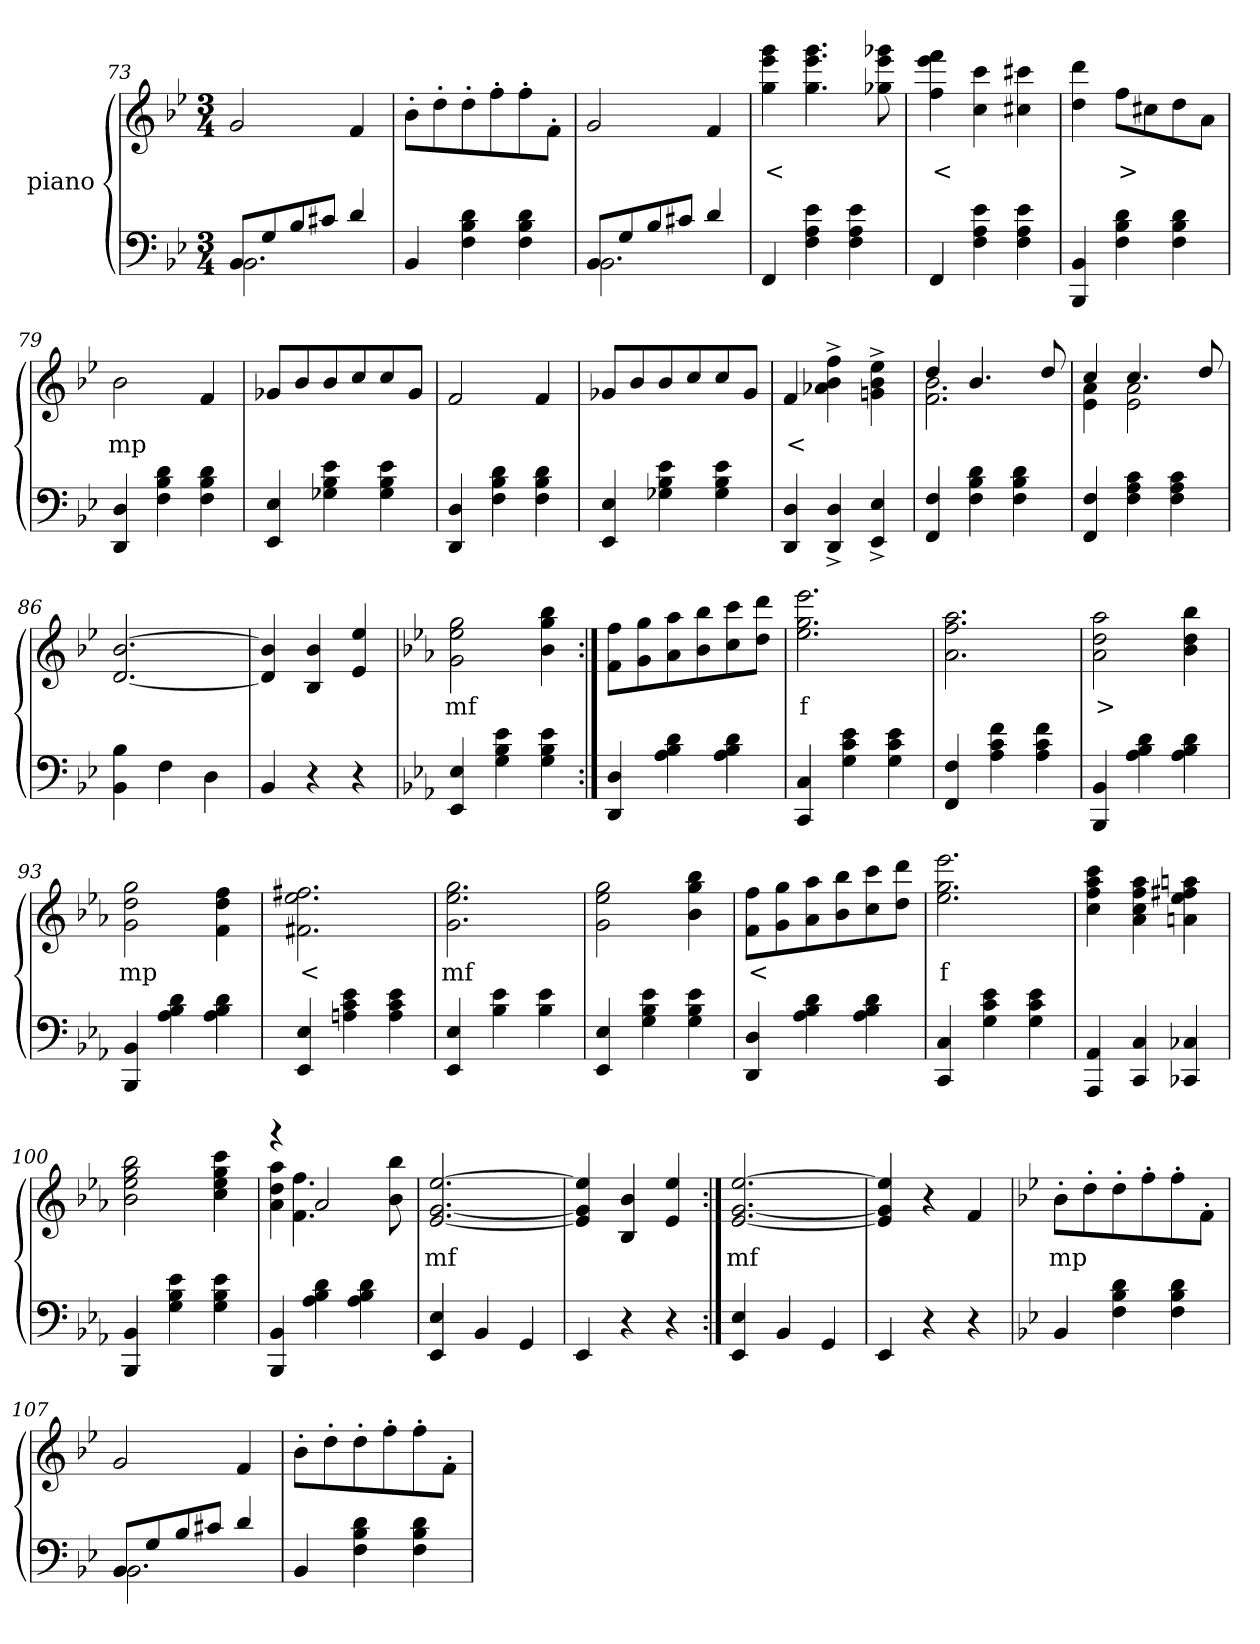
**kern	**kern	**text
*part2	*part1	*part1
*staff2	*staff1	*staff1
*I"piano	*I"piano	*
*clefF4	*clefG2	*
*k[b-e-]	*k[b-e-]	*
*M3/4	*M3/4	*
=73	=73	=73
*^	*	*
8BB-L	2.BB-	2g	.
8G	.	.	.
8B-	.	.	.
8c#XJ	.	.	.
4d	.	4f	.
*v	*v	*	*
=74	=74	=74
4BB-	8b-'>L	.
.	8dd'>	.
4d 4B- 4F	8dd'>	.
.	8ff'>	.
4d 4B- 4F	8ff'>	.
.	8f'>J	.
=75	=75	=75
*^	*	*
8BB-L	2.BB-	2g	.
8G	.	.	.
8B-	.	.	.
8c#XJ	.	.	.
4d	.	4f	.
*v	*v	*	*
=76	=76	=76
4FF	4ggg 4eee- 4gg	<
4e- 4A 4F	4.ggg 4.eee- 4.gg	.
4e- 4A 4F	.	.
.	8ggg-X 8eee- 8gg-X	.
=77	=77	=77
4FF	4fff 4eee- 4ff	<
4e- 4A 4F	4ccc 4cc	.
4e- 4A 4F	4ccc#X 4cc#X	.
=78	=78	=78
4BB- 4BBB-	4ddd 4dd	.
4d 4B- 4F	8ffL	>
.	8cc#X	.
4d 4B- 4F	8dd	.
.	8aJ	.
=79	=79	=79
4D 4DD	2b-	mp
4d 4B- 4F	.	.
4d 4B- 4F	4f	.
=80	=80	=80
4E- 4EE-	8g-XL	.
.	8b-	.
4e- 4B- 4G-X	8b-	.
.	8cc	.
4e- 4B- 4G-	8cc	.
.	8g-J	.
=81	=81	=81
4D 4DD	2f	.
4d 4B- 4F	.	.
4d 4B- 4F	4f	.
=82	=82	=82
4E- 4EE-	8g-XL	.
.	8b-	.
4e- 4B- 4G-X	8b-	.
.	8cc	.
4e- 4B- 4G-	8cc	.
.	8g-J	.
=83	=83	=83
4D 4DD	4f	<
4D^> 4DD^>	4ff^> 4b-^> 4a-X^>	.
4E-^> 4EE-^>	4ee-^> 4b-^> 4gn^>	.
=84	=84	=84
*	*^	*
4F 4FF	4dd	2.b- 2.f	.
4d 4B- 4F	4.b-	.	.
4d 4B- 4F	.	.	.
.	8dd	.	.
=85	=85	=85	=85
4F 4FF	4cc	4a 4e-	.
4c 4A 4F	4.cc	2a 2e-	.
4c 4A 4F	.	.	.
.	8dd	.	.
*	*v	*v	*
=86	=86	=86
4B- 4BB-	[2.b- [2.d	.
4F	.	.
4D	.	.
=87	=87	=87
4BB-	4b-] 4d]	.
4r	4b- 4B-	.
4r	4ee- 4e-	.
=88	=88	=88
*k[b-e-a-]	*k[b-e-a-]	*
4E- 4EE-	2gg 2ee- 2g	mf
4e- 4B- 4G	.	.
4e- 4B- 4G	4bb- 4gg 4b-	.
=89:|!	=89:|!	=89:|!
4D 4DD	8ff 8fL	.
.	8gg 8g	.
4d 4B- 4A-	8aa- 8a-	.
.	8bb- 8b-	.
4d 4B- 4A-	8ccc 8cc	.
.	8ddd 8ddJ	.
=90	=90	=90
4C 4CC	2.eee- 2.gg 2.ee-	f
4e- 4c 4G	.	.
4e- 4c 4G	.	.
=91	=91	=91
4F 4FF	2.aa- 2.ff 2.a-	.
4f 4c 4A-	.	.
4f 4c 4A-	.	.
=92	=92	=92
4BB- 4BBB-	2aa- 2dd 2a-	>
4d 4B- 4A-	.	.
4d 4B- 4A-	4bb- 4dd 4b-	.
=93	=93	=93
4BB- 4BBB-	2gg 2dd 2g	mp
4d 4B- 4A-	.	.
4d 4B- 4A-	4ff 4dd 4f	.
=94	=94	=94
4E- 4EE-	2.ff#X 2.ee- 2.f#X	<
4e- 4c 4An	.	.
4e- 4c 4A	.	.
=95	=95	=95
4E- 4EE-	2.gg 2.ee- 2.g	mf
4e- 4B-	.	.
4e- 4B-	.	.
=96	=96	=96
4E- 4EE-	2gg 2ee- 2g	.
4e- 4B- 4G	.	.
4e- 4B- 4G	4bb- 4gg 4b-	.
=97	=97	=97
4D 4DD	8ff 8fL	<
.	8gg 8g	.
4d 4B- 4A-	8aa- 8a-	.
.	8bb- 8b-	.
4d 4B- 4A-	8ccc 8cc	.
.	8ddd 8ddJ	.
=98	=98	=98
4C 4CC	2.eee- 2.gg 2.ee-	f
4e- 4c 4G	.	.
4e- 4c 4G	.	.
=99	=99	=99
4AA- 4AAA-	4ccc 4aa- 4ff 4cc	.
4C 4CC	4aa- 4ff 4cc 4a-	.
4C-X 4CC-X	4aan 4ff#X 4ee- 4an	.
=100	=100	=100
4BB- 4BBB-	2bb- 2gg 2ee- 2b-	.
4e- 4B- 4G	.	.
4e- 4B- 4G	4ccc 4gg 4ee- 4cc	.
=101	=101	=101
*	*^	*
4BB- 4BBB-	4r	4aa- 4dd 4a-	.
4d 4B- 4A-	2a-	4.ff 4.f	.
4d 4B- 4A-	.	.	.
.	.	8bb- 8b-	.
*	*v	*v	*
=102	=102	=102
4E- 4EE-	[2.ee- [2.g [2.e-	mf
4BB-	.	.
4GG	.	.
=103	=103	=103
4EE-	4ee-] 4g] 4e-]	.
4r	4b- 4B-	.
4r	4ee- 4e-	.
=104:|!	=104:|!	=104:|!
4E- 4EE-	[2.ee- [2.g [2.e-	mf
4BB-	.	.
4GG	.	.
=105	=105	=105
4EE-	4ee-] 4g] 4e-]	.
4r	4r	.
4r	4f	.
=106	=106	=106
*k[b-e-]	*k[b-e-]	*
4BB-	8b-'>L	mp
.	8dd'>	.
4d 4B- 4F	8dd'>	.
.	8ff'>	.
4d 4B- 4F	8ff'>	.
.	8f'>J	.
=107	=107	=107
*^	*	*
8BB-L	2.BB-	2g	.
8G	.	.	.
8B-	.	.	.
8c#XJ	.	.	.
4d	.	4f	.
*v	*v	*	*
=108	=108	=108
4BB-	8b-'>L	.
.	8dd'>	.
4d 4B- 4F	8dd'>	.
.	8ff'>	.
4d 4B- 4F	8ff'>	.
.	8f'>J	.
=	=	=
*-	*-	*-
